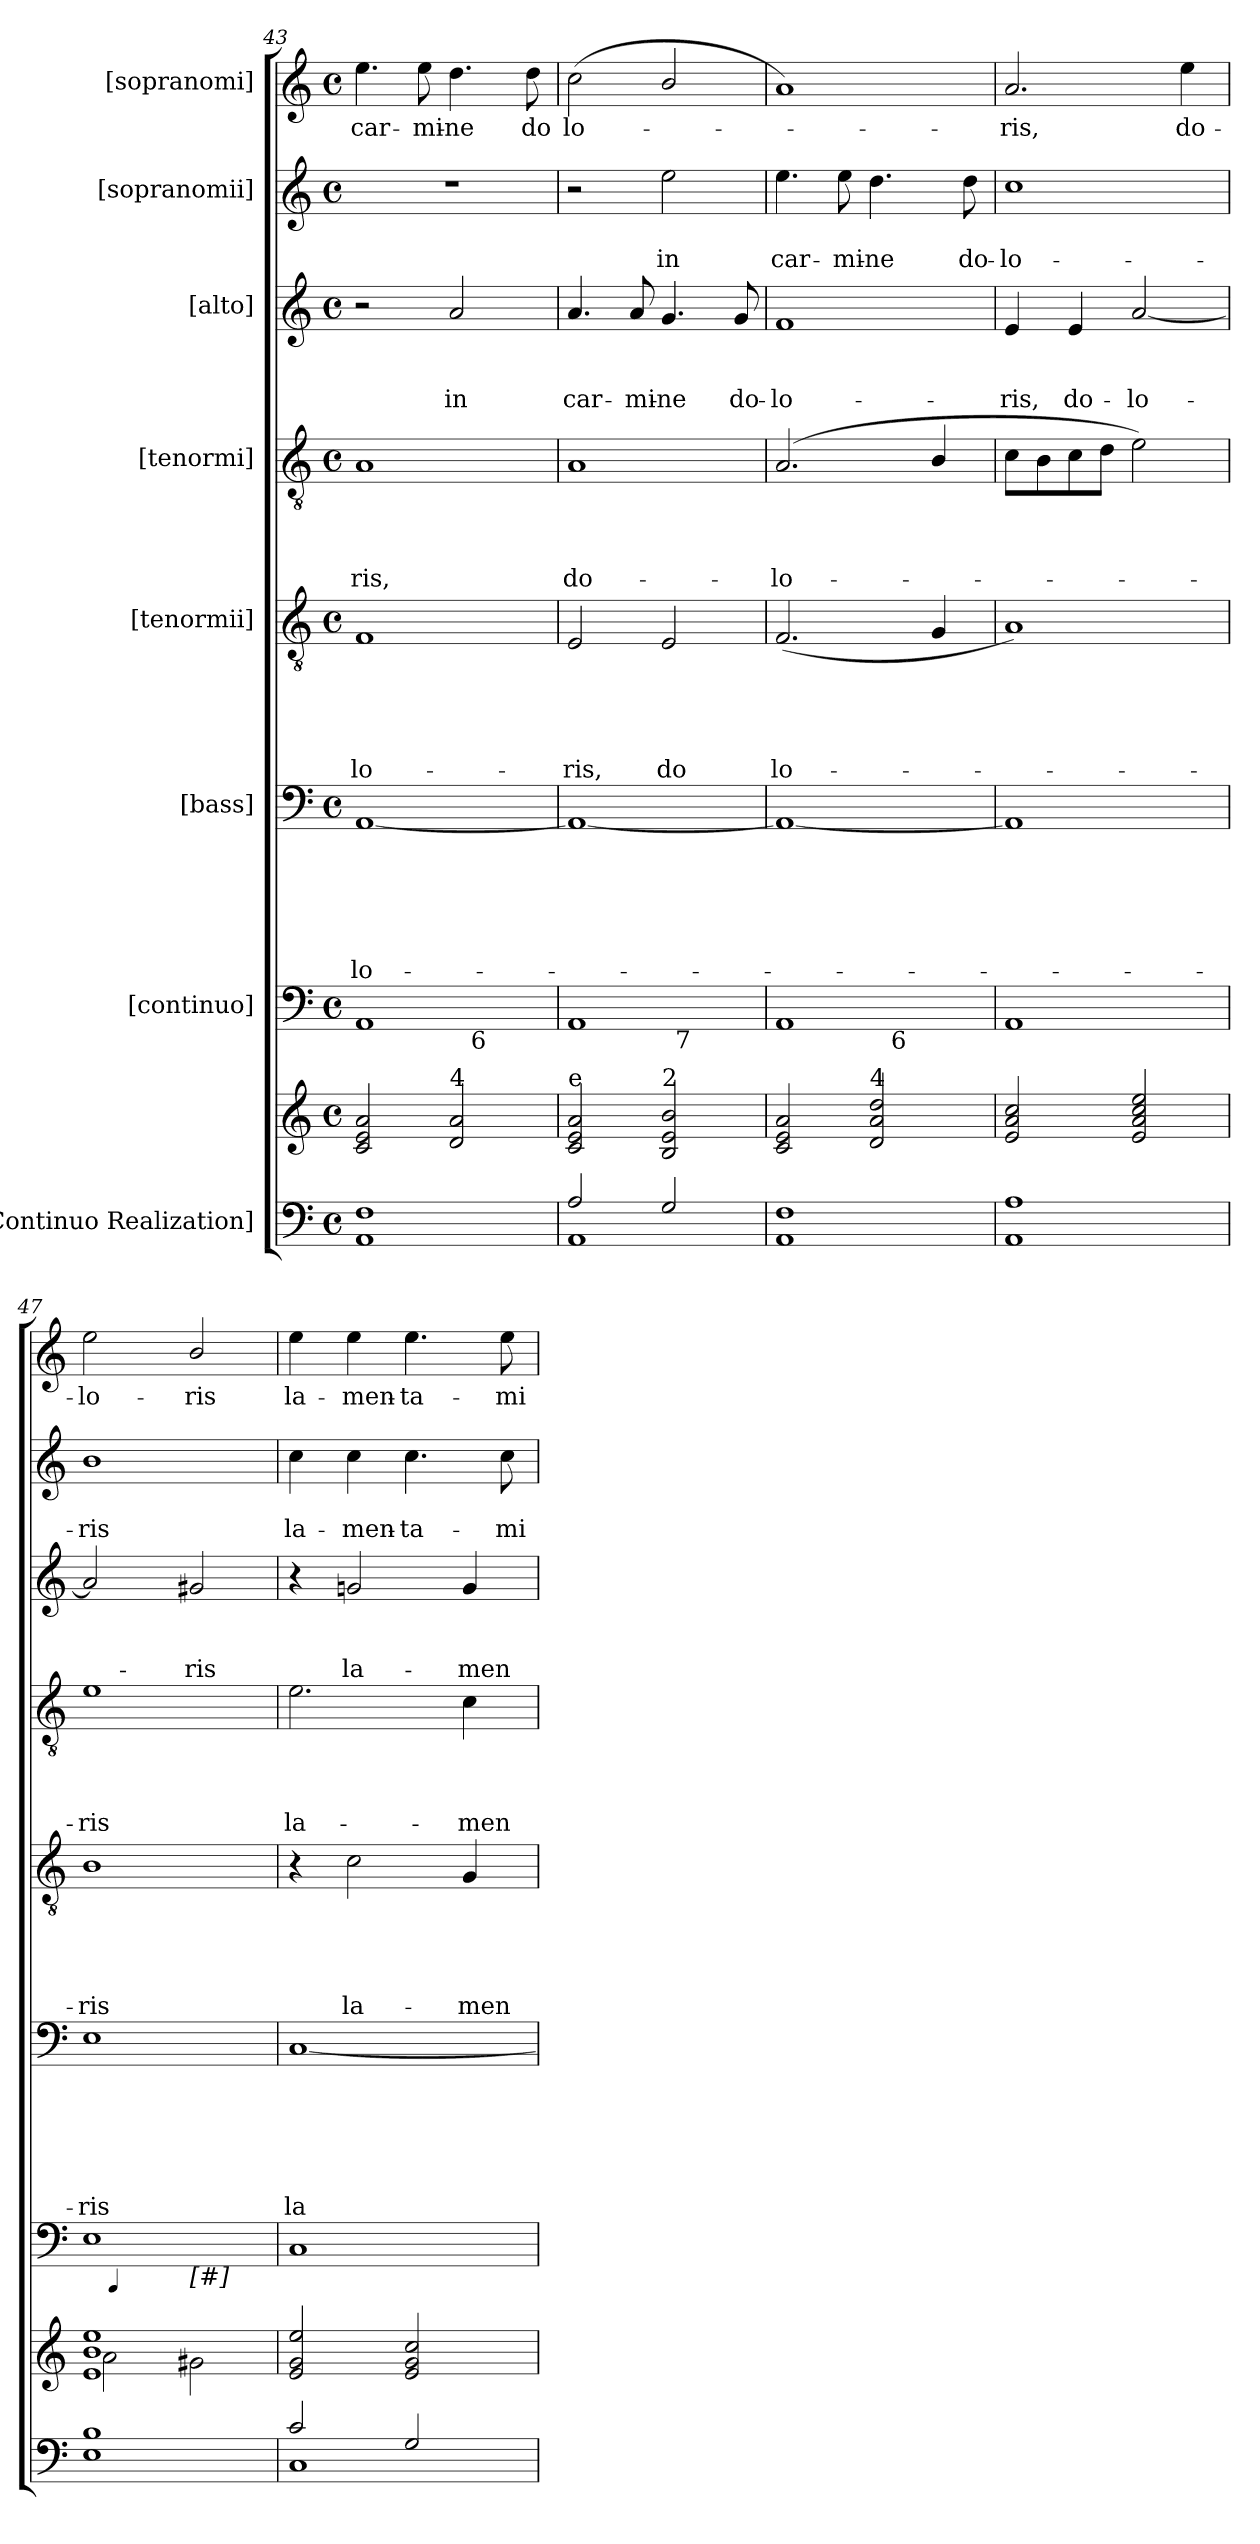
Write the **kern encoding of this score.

**kern	**kern	**kern	**kern	**text	**text	**text	**text	**text	**text	**kern	**text	**text	**text	**text	**text	**kern	**text	**text	**text	**text	**kern	**text	**text	**text	**kern	**text	**text	**kern	**text
*part8	*part8	*part7	*part6	*part6	*part6	*part6	*part6	*part6	*part6	*part5	*part5	*part5	*part5	*part5	*part5	*part4	*part4	*part4	*part4	*part4	*part3	*part3	*part3	*part3	*part2	*part2	*part2	*part1	*part1
*staff9	*staff8	*staff7	*staff6	*staff6	*staff6	*staff6	*staff6	*staff6	*staff6	*staff5	*staff5	*staff5	*staff5	*staff5	*staff5	*staff4	*staff4	*staff4	*staff4	*staff4	*staff3	*staff3	*staff3	*staff3	*staff2	*staff2	*staff2	*staff1	*staff1
*I"[Continuo Realization]	*	*I"[continuo]	*I"[bass]	*	*	*	*	*	*	*I"[tenormii]	*	*	*	*	*	*I"[tenormi]	*	*	*	*	*I"[alto]	*	*	*	*I"[sopranomii]	*	*	*I"[sopranomi]	*
*clefF4	*clefG2	*clefF4	*clefF4	*	*	*	*	*	*	*clefGv2	*	*	*	*	*	*clefGv2	*	*	*	*	*clefG2	*	*	*	*clefG2	*	*	*clefG2	*
*k[]	*k[]	*k[]	*k[]	*	*	*	*	*	*	*k[]	*	*	*	*	*	*k[]	*	*	*	*	*k[]	*	*	*	*k[]	*	*	*k[]	*
*C:	*C:	*C:	*C:	*	*	*	*	*	*	*C:	*	*	*	*	*	*C:	*	*	*	*	*C:	*	*	*	*C:	*	*	*C:	*
*M4/4	*M4/4	*M4/4	*M4/4	*	*	*	*	*	*	*M4/4	*	*	*	*	*	*M4/4	*	*	*	*	*M4/4	*	*	*	*M4/4	*	*	*M4/4	*
*met(c)	*met(c)	*met(c)	*met(c)	*	*	*	*	*	*	*met(c)	*	*	*	*	*	*met(c)	*	*	*	*	*met(c)	*	*	*	*met(c)	*	*	*met(c)	*
=43	=43	=43	=43	=43	=43	=43	=43	=43	=43	=43	=43	=43	=43	=43	=43	=43	=43	=43	=43	=43	=43	=43	=43	=43	=43	=43	=43	=43	=43
!	!	!	!	!	!	!	!	!	!LO:LY:b	!	!	!	!	!	!LO:LY:b	!	!	!	!	!LO:LY:b	!	!	!	!	!	!	!	!	!LO:LY:b
*	*	*^	*	*	*	*	*	*	*	*	*	*	*	*	*	*	*	*	*	*	*	*	*	*	*	*	*	*	*
1AA< 1F<	2c/ 2e/ 2a/	1AA<	2ryy	[<1AA	.	.	.	.	.	-lo-	1F	.	.	.	.	-lo-	1A	.	.	.	-ris,	2r	.	.	.	1r	.	.	4.ee\	car-
!	!	!	!	!	!	!	!	!	!	!	!	!	!	!	!	!	!	!	!	!	!	!	!	!	!	!	!	!	!	!LO:LY:b
.	.	.	.	.	.	.	.	.	.	.	.	.	.	.	.	.	.	.	.	.	.	.	.	.	.	.	.	.	8ee\	-mi-
!	!LO:TX:a:t=4	!	!	!	!	!	!	!	!	!	!	!	!	!	!	!	!	!	!	!	!	!	!	!	!	!	!	!	!	!
!	!	!	!	!	!	!	!	!	!	!	!	!	!	!	!	!	!	!	!	!	!	!	!	!	!LO:LY:b	!	!	!	!	!LO:LY:b:rj
.	2d/ 2a/	.	16ryy	.	.	.	.	.	.	.	.	.	.	.	.	.	.	.	.	.	.	2a/	.	.	in	.	.	.	4.dd\	-ne
!	!	!	!LO:TX:b:t=6	!	!	!	!	!	!	!	!	!	!	!	!	!	!	!	!	!	!	!	!	!	!	!	!	!	!	!
.	.	.	4..ryy	.	.	.	.	.	.	.	.	.	.	.	.	.	.	.	.	.	.	.	.	.	.	.	.	.	.	.
!	!	!	!	!	!	!	!	!	!	!	!	!	!	!	!	!	!	!	!	!	!	!	!	!	!	!	!	!	!	!LO:LY:b
.	.	.	.	.	.	.	.	.	.	.	.	.	.	.	.	.	.	.	.	.	.	.	.	.	.	.	.	.	8dd\	do
=44	=44	=44	=44	=44	=44	=44	=44	=44	=44	=44	=44	=44	=44	=44	=44	=44	=44	=44	=44	=44	=44	=44	=44	=44	=44	=44	=44	=44	=44	=44
*^	*	*	*	*	*	*	*	*	*	*	*	*	*	*	*	*	*	*	*	*	*	*	*	*	*	*	*	*	*	*
!	!	!LO:TX:a:t=e	!	!	!	!	!	!	!	!	!	!	!	!	!	!	!	!	!	!	!	!	!	!	!	!	!	!	!	!	!
!	!	!	!	!	!	!	!	!	!	!	!	!	!	!	!	!	!LO:LY:b	!	!	!	!	!LO:LY:b	!	!	!	!LO:LY:b	!	!	!	!	!LO:LY:b
2A/	1AA	2c/ 2e/ 2a/	1AA	2ryy	1AA_	.	.	.	.	.	.	2E/	.	.	.	.	-ris,	1A	.	.	.	do-	4.a/	.	.	car-	2r	.	.	(>2cc\	lo-
!	!	!	!	!	!	!	!	!	!	!	!	!	!	!	!	!	!	!	!	!	!	!	!	!	!	!LO:LY:b	!	!	!	!	!
.	.	.	.	.	.	.	.	.	.	.	.	.	.	.	.	.	.	.	.	.	.	.	8a/	.	.	-mi-	.	.	.	.	.
!	!	!LO:TX:a:t=2	!	!	!	!	!	!	!	!	!	!	!	!	!	!	!	!	!	!	!	!	!	!	!	!	!	!	!	!	!
!	!	!	!	!	!	!	!	!	!	!	!	!	!	!	!	!	!LO:LY:b	!	!	!	!	!	!	!	!	!LO:LY:b:rj	!	!	!LO:LY:b	!	!
2G/	.	2B/ 2e/ 2b/	.	32ryy	.	.	.	.	.	.	.	2E/	.	.	.	.	do	.	.	.	.	.	4.g/	.	.	-ne	2ee\	.	in	2b/	.
!	!	!	!	!LO:TX:b:t=7	!	!	!	!	!	!	!	!	!	!	!	!	!	!	!	!	!	!	!	!	!	!	!	!	!	!	!
.	.	.	.	4...ryy	.	.	.	.	.	.	.	.	.	.	.	.	.	.	.	.	.	.	.	.	.	.	.	.	.	.	.
!	!	!	!	!	!	!	!	!	!	!	!	!	!	!	!	!	!	!	!	!	!	!	!	!	!	!LO:LY:b	!	!	!	!	!
.	.	.	.	.	.	.	.	.	.	.	.	.	.	.	.	.	.	.	.	.	.	.	8g/	.	.	do-	.	.	.	.	.
*v	*v	*	*	*	*	*	*	*	*	*	*	*	*	*	*	*	*	*	*	*	*	*	*	*	*	*	*	*	*	*	*
!!LO:PB:g=z
=45	=45	=45	=45	=45	=45	=45	=45	=45	=45	=45	=45	=45	=45	=45	=45	=45	=45	=45	=45	=45	=45	=45	=45	=45	=45	=45	=45	=45	=45	=45
!	!	!	!	!	!	!	!	!	!	!	!	!	!	!	!	!LO:LY:b	!	!	!	!	!LO:LY:b	!	!	!	!LO:LY:b	!	!	!LO:LY:b	!	!
1AA< 1F<	2c/ 2e/ 2a/	1AA<	2ryy	1AA_	.	.	.	.	.	.	(<2.F/	.	.	.	.	lo-	(2.A/	.	.	.	-lo-	1f	.	.	-lo-	4.ee\	.	car-	1a)	.
!	!	!	!	!	!	!	!	!	!	!	!	!	!	!	!	!	!	!	!	!	!	!	!	!	!	!	!	!LO:LY:b	!	!
.	.	.	.	.	.	.	.	.	.	.	.	.	.	.	.	.	.	.	.	.	.	.	.	.	.	8ee\	.	-mi-	.	.
!	!LO:TX:a:t=4	!	!	!	!	!	!	!	!	!	!	!	!	!	!	!	!	!	!	!	!	!	!	!	!	!	!	!	!	!
!	!	!	!	!	!	!	!	!	!	!	!	!	!	!	!	!	!	!	!	!	!	!	!	!	!	!	!	!LO:LY:b:rj	!	!
.	2d/ 2a/ 2dd/	.	16ryy	.	.	.	.	.	.	.	.	.	.	.	.	.	.	.	.	.	.	.	.	.	.	4.dd\	.	-ne	.	.
!	!	!	!LO:TX:b:t=6	!	!	!	!	!	!	!	!	!	!	!	!	!	!	!	!	!	!	!	!	!	!	!	!	!	!	!
.	.	.	4..ryy	.	.	.	.	.	.	.	.	.	.	.	.	.	.	.	.	.	.	.	.	.	.	.	.	.	.	.
.	.	.	.	.	.	.	.	.	.	.	4G/	.	.	.	.	.	4B/	.	.	.	.	.	.	.	.	.	.	.	.	.
!	!	!	!	!	!	!	!	!	!	!	!	!	!	!	!	!	!	!	!	!	!	!	!	!	!	!	!	!LO:LY:b	!	!
.	.	.	.	.	.	.	.	.	.	.	.	.	.	.	.	.	.	.	.	.	.	.	.	.	.	8dd\	.	do-	.	.
=46	=46	=46	=46	=46	=46	=46	=46	=46	=46	=46	=46	=46	=46	=46	=46	=46	=46	=46	=46	=46	=46	=46	=46	=46	=46	=46	=46	=46	=46	=46
!	!	!	!	!	!	!	!	!	!	!	!	!	!	!	!	!	!	!	!	!	!	!	!	!	!LO:LY:b	!	!	!LO:LY:b	!	!LO:LY:b
*	*	*v	*v	*	*	*	*	*	*	*	*	*	*	*	*	*	*	*	*	*	*	*	*	*	*	*	*	*	*	*
1AA 1A	2e/ 2a/ 2cc/	1AA	1AA]	.	.	.	.	.	.	1A)	.	.	.	.	.	8c\L	.	.	.	.	4e/	.	.	-ris,	1cc	.	-lo-	2.a/	-ris,
.	.	.	.	.	.	.	.	.	.	.	.	.	.	.	.	8B\	.	.	.	.	.	.	.	.	.	.	.	.	.
!	!	!	!	!	!	!	!	!	!	!	!	!	!	!	!	!	!	!	!	!	!	!	!	!LO:LY:b	!	!	!	!	!
.	.	.	.	.	.	.	.	.	.	.	.	.	.	.	.	8c\	.	.	.	.	4e/	.	.	do-	.	.	.	.	.
.	.	.	.	.	.	.	.	.	.	.	.	.	.	.	.	8d\J	.	.	.	.	.	.	.	.	.	.	.	.	.
!	!	!	!	!	!	!	!	!	!	!	!	!	!	!	!	!	!	!	!	!	!	!	!	!LO:LY:b	!	!	!	!	!
.	2e/ 2a/ 2cc/ 2ee/	.	.	.	.	.	.	.	.	.	.	.	.	.	.	2e\)	.	.	.	.	[<2a/	.	.	-lo-	.	.	.	.	.
!	!	!	!	!	!	!	!	!	!	!	!	!	!	!	!	!	!	!	!	!	!	!	!	!	!	!	!	!	!LO:LY:b
.	.	.	.	.	.	.	.	.	.	.	.	.	.	.	.	.	.	.	.	.	.	.	.	.	.	.	.	4ee\	do-
=47	=47	=47	=47	=47	=47	=47	=47	=47	=47	=47	=47	=47	=47	=47	=47	=47	=47	=47	=47	=47	=47	=47	=47	=47	=47	=47	=47	=47	=47
*	*^	*	*	*	*	*	*	*	*	*	*	*	*	*	*	*	*	*	*	*	*	*	*	*	*	*	*	*	*
!	!	!	!	!	!	!	!	!	!	!LO:LY:b	!	!	!	!	!	!LO:LY:b	!	!	!	!	!LO:LY:b	!	!	!	!	!	!	!LO:LY:b	!	!LO:LY:b
*	*	*	*^	*	*	*	*	*	*	*	*	*	*	*	*	*	*	*	*	*	*	*	*	*	*	*	*	*	*	*
*	*	*	*	*^	*	*	*	*	*	*	*	*	*	*	*	*	*	*	*	*	*	*	*	*	*	*	*	*	*	*	*
1E 1B	1e 1b 1ee	2a\	1E	16ryy	2ryy	1E	.	.	.	.	.	-ris	1B	.	.	.	.	-ris	1e	.	.	.	-ris	2a/]	.	.	.	1b	.	-ris	2ee\	-lo-
!	!	!	!	!LO:TX:b:t=[4]	!	!	!	!	!	!	!	!	!	!	!	!	!	!	!	!	!	!	!	!	!	!	!	!	!	!	!	!
.	.	.	.	2...ryy	.	.	.	.	.	.	.	.	.	.	.	.	.	.	.	.	.	.	.	.	.	.	.	.	.	.	.	.
!	!	!	!	!	!LO:TX:b:t=[#]	!	!	!	!	!	!	!	!	!	!	!	!	!	!	!	!	!	!	!	!	!	!	!	!	!	!	!
!	!	!	!	!	!	!	!	!	!	!	!	!	!	!	!	!	!	!	!	!	!	!	!	!	!	!	!LO:LY:b	!	!	!	!	!LO:LY:b
.	.	2g#X\	.	.	2ryy	.	.	.	.	.	.	.	.	.	.	.	.	.	.	.	.	.	.	2g#X/	.	.	-ris	.	.	.	2b/	-ris
=48	=48	=48	=48	=48	=48	=48	=48	=48	=48	=48	=48	=48	=48	=48	=48	=48	=48	=48	=48	=48	=48	=48	=48	=48	=48	=48	=48	=48	=48	=48	=48	=48
*^	*	*	*	*	*	*	*	*	*	*	*	*	*	*	*	*	*	*	*	*	*	*	*	*	*	*	*	*	*	*	*	*
!	!	!	!	!	!	!	!	!	!	!	!	!	!LO:LY:b	!	!	!	!	!	!	!	!	!	!	!LO:LY:b	!	!	!	!	!	!	!LO:LY:b	!	!LO:LY:b
*	*	*v	*v	*	*	*	*	*	*	*	*	*	*	*	*	*	*	*	*	*	*	*	*	*	*	*	*	*	*	*	*	*	*
*	*	*	*v	*v	*v	*	*	*	*	*	*	*	*	*	*	*	*	*	*	*	*	*	*	*	*	*	*	*	*	*	*	*
2c/	1C	2e/ 2g/ 2ee/	1C	[<1C	.	.	.	.	.	la-	4r	.	.	.	.	.	2.e\	.	.	.	la-	4r	.	.	.	4cc\	.	la-	4ee\	la-
!	!	!	!	!	!	!	!	!	!	!	!	!	!	!	!	!LO:LY:b	!	!	!	!	!	!	!	!	!LO:LY:b	!	!	!LO:LY:b	!	!LO:LY:b
.	.	.	.	.	.	.	.	.	.	.	2c\	.	.	.	.	la-	.	.	.	.	.	2gn/	.	.	la-	4cc\	.	-men-	4ee\	-men-
!	!	!	!	!	!	!	!	!	!	!	!	!	!	!	!	!	!	!	!	!	!	!	!	!	!	!	!	!LO:LY:b:rj	!	!LO:LY:b:rj
2G/	.	2e/ 2g/ 2cc/	.	.	.	.	.	.	.	.	.	.	.	.	.	.	.	.	.	.	.	.	.	.	.	4.cc\	.	-ta-	4.ee\	-ta-
!	!	!	!	!	!	!	!	!	!	!	!	!	!	!	!	!LO:LY:b	!	!	!	!	!LO:LY:b	!	!	!	!LO:LY:b	!	!	!	!	!
.	.	.	.	.	.	.	.	.	.	.	4G/	.	.	.	.	-men-	4c\	.	.	.	-men-	4g/	.	.	-men-	.	.	.	.	.
!	!	!	!	!	!	!	!	!	!	!	!	!	!	!	!	!	!	!	!	!	!	!	!	!	!	!	!	!LO:LY:b	!	!LO:LY:b
.	.	.	.	.	.	.	.	.	.	.	.	.	.	.	.	.	.	.	.	.	.	.	.	.	.	8cc\	.	-mi-	8ee\	-mi-
*v	*v	*	*	*	*	*	*	*	*	*	*	*	*	*	*	*	*	*	*	*	*	*	*	*	*	*	*	*	*	*
=	=	=	=	=	=	=	=	=	=	=	=	=	=	=	=	=	=	=	=	=	=	=	=	=	=	=	=	=	=
*-	*-	*-	*-	*-	*-	*-	*-	*-	*-	*-	*-	*-	*-	*-	*-	*-	*-	*-	*-	*-	*-	*-	*-	*-	*-	*-	*-	*-	*-
